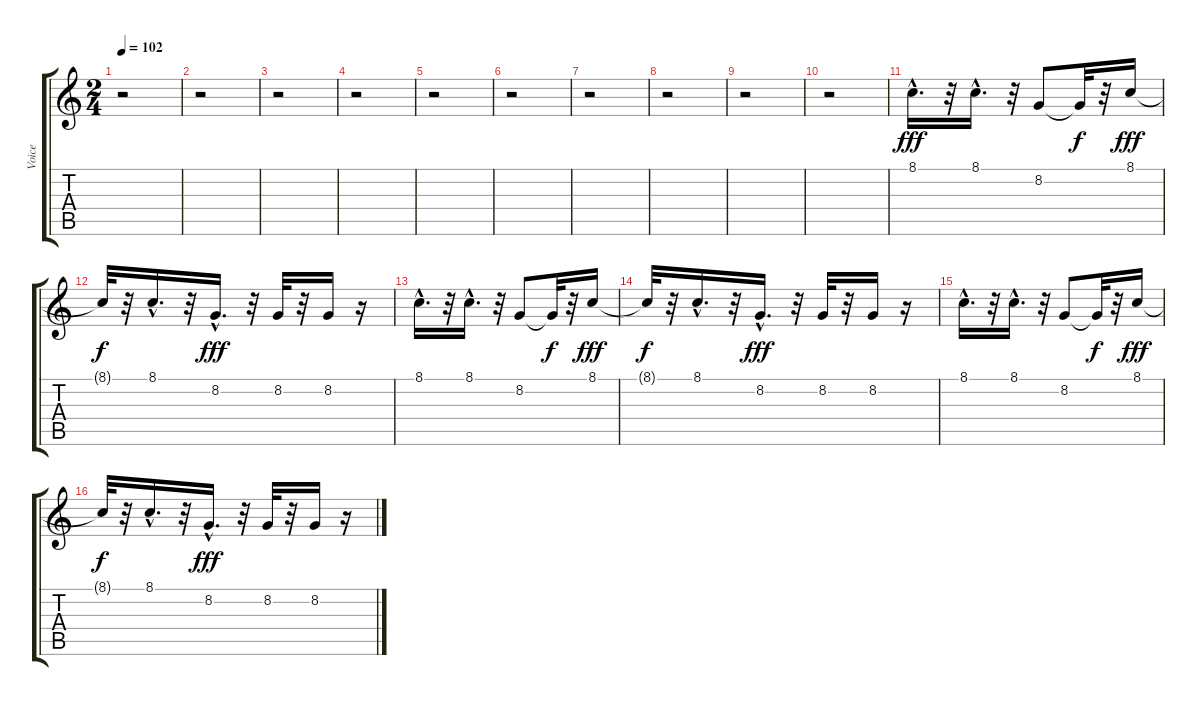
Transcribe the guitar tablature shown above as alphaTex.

\track ("Voice" "Voice") {instrument pad4choir}
\staff {score tabs}
\tuning (E4 B3 G3 D3 A2 E2) {hide}
\ts (2 4)
\tempo 102
\clef g2
\ks c
r.2{dy fff} |
r.2 |
r.2 |
r.2 |
r.2 |
r.2 |
r.2 |
r.2 |
r.2 |
r.2 |
8.1{hac}.16{d} r.32 8.1{hac}.16{d} r.32 8.2.8 8.2{t}.32{dy f} r.32 8.1.16{dy fff} |
8.1{t}.32{dy f} r.32 8.1{hac}.16{d} r.32 8.2{hac}.16{d dy fff} r.32 8.2.32 r.32 8.2.16 r.16 |
8.1{hac}.16{d} r.32 8.1{hac}.16{d} r.32 8.2.8 8.2{t}.32{dy f} r.32 8.1.16{dy fff} |
8.1{t}.32{dy f} r.32 8.1{hac}.16{d} r.32 8.2{hac}.16{d dy fff} r.32 8.2.32 r.32 8.2.16 r.16 |
8.1{hac}.16{d} r.32 8.1{hac}.16{d} r.32 8.2.8 8.2{t}.32{dy f} r.32 8.1.16{dy fff} |
8.1{t}.32{dy f} r.32 8.1{hac}.16{d} r.32 8.2{hac}.16{d dy fff} r.32 8.2.32 r.32 8.2.16 r.16
